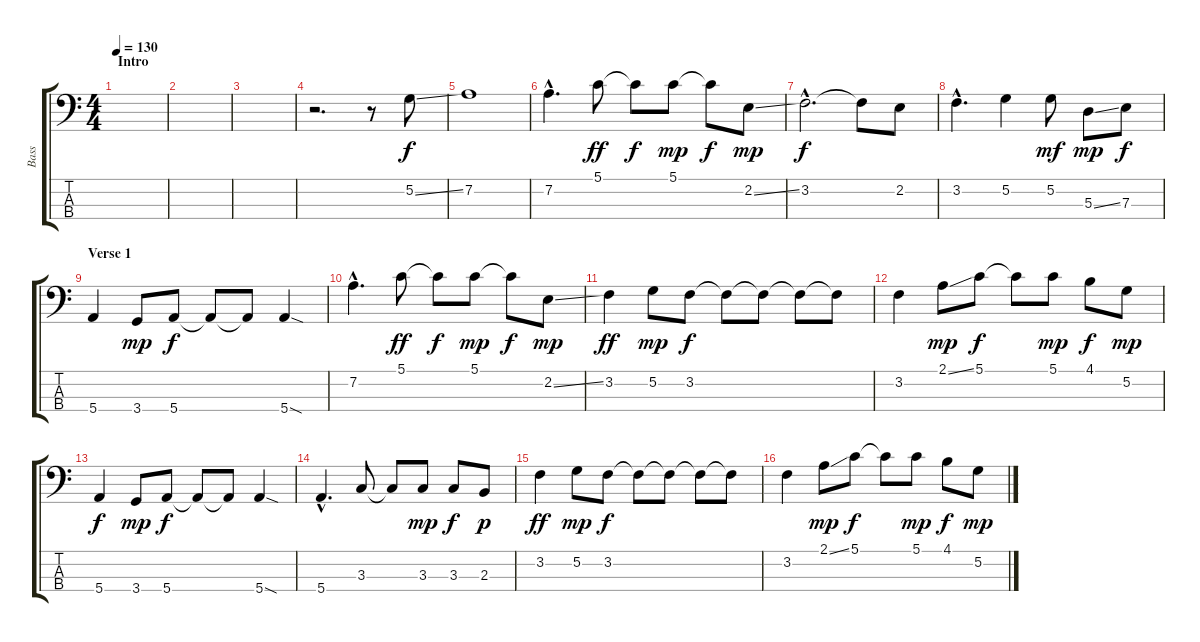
\track ("Bass" "Bass") {instrument electricbassfinger}
\staff {score tabs}
\tuning (G2 D2 A1 E1) {hide}
\ts (4 4)
\section ("" "Intro")
\tempo 130
\clef f4
\ks c
|
|
|
r.2{d} r.8 5.2{ss}.8 |
7.2.1{dy f} |
7.2{hac}.4{d} 5.1.8{dy ff} 5.1{t}.8{dy f} 5.1.8{dy mp} 5.1{t}.8{dy f} 2.2{ss}.8{dy mp} |
3.2{hac}.2{d dy f} 3.2{t}.8 2.2.8 |
3.2{hac}.4{d} 5.2.4 5.2.8{dy mf} 5.3{ss}.8{dy mp} 7.3.8{dy f} |
\section ("" "Verse 1")
5.4.4 3.4.8{dy mp} 5.4.8{dy f} 5.4{t}.8 5.4{t}.8 5.4{sod}.4 |
7.2{hac}.4{d} 5.1.8{dy ff} 5.1{t}.8{dy f} 5.1.8{dy mp} 5.1{t}.8{dy f} 2.2{ss}.8{dy mp} |
3.2.4{dy ff} 5.2.8{dy mp} 3.2.8{dy f} 3.2{t}.8 3.2{t}.8 3.2{t}.8 3.2{t}.8 |
3.2.4 2.1{ss}.8{dy mp} 5.1.8{dy f} 5.1{t}.8 5.1.8{dy mp} 4.1.8{dy f} 5.2.8{dy mp} |
5.4.4{dy f} 3.4.8{dy mp} 5.4.8{dy f} 5.4{t}.8 5.4{t}.8 5.4{sod}.4 |
5.4{hac}.4{d} 3.3.8 3.3{t}.8 3.3.8{dy mp} 3.3.8{dy f} 2.3.8{dy p} |
3.2.4{dy ff} 5.2.8{dy mp} 3.2.8{dy f} 3.2{t}.8 3.2{t}.8 3.2{t}.8 3.2{t}.8 |
3.2.4 2.1{ss}.8{dy mp} 5.1.8{dy f} 5.1{t}.8 5.1.8{dy mp} 4.1.8{dy f} 5.2.8{dy mp}
